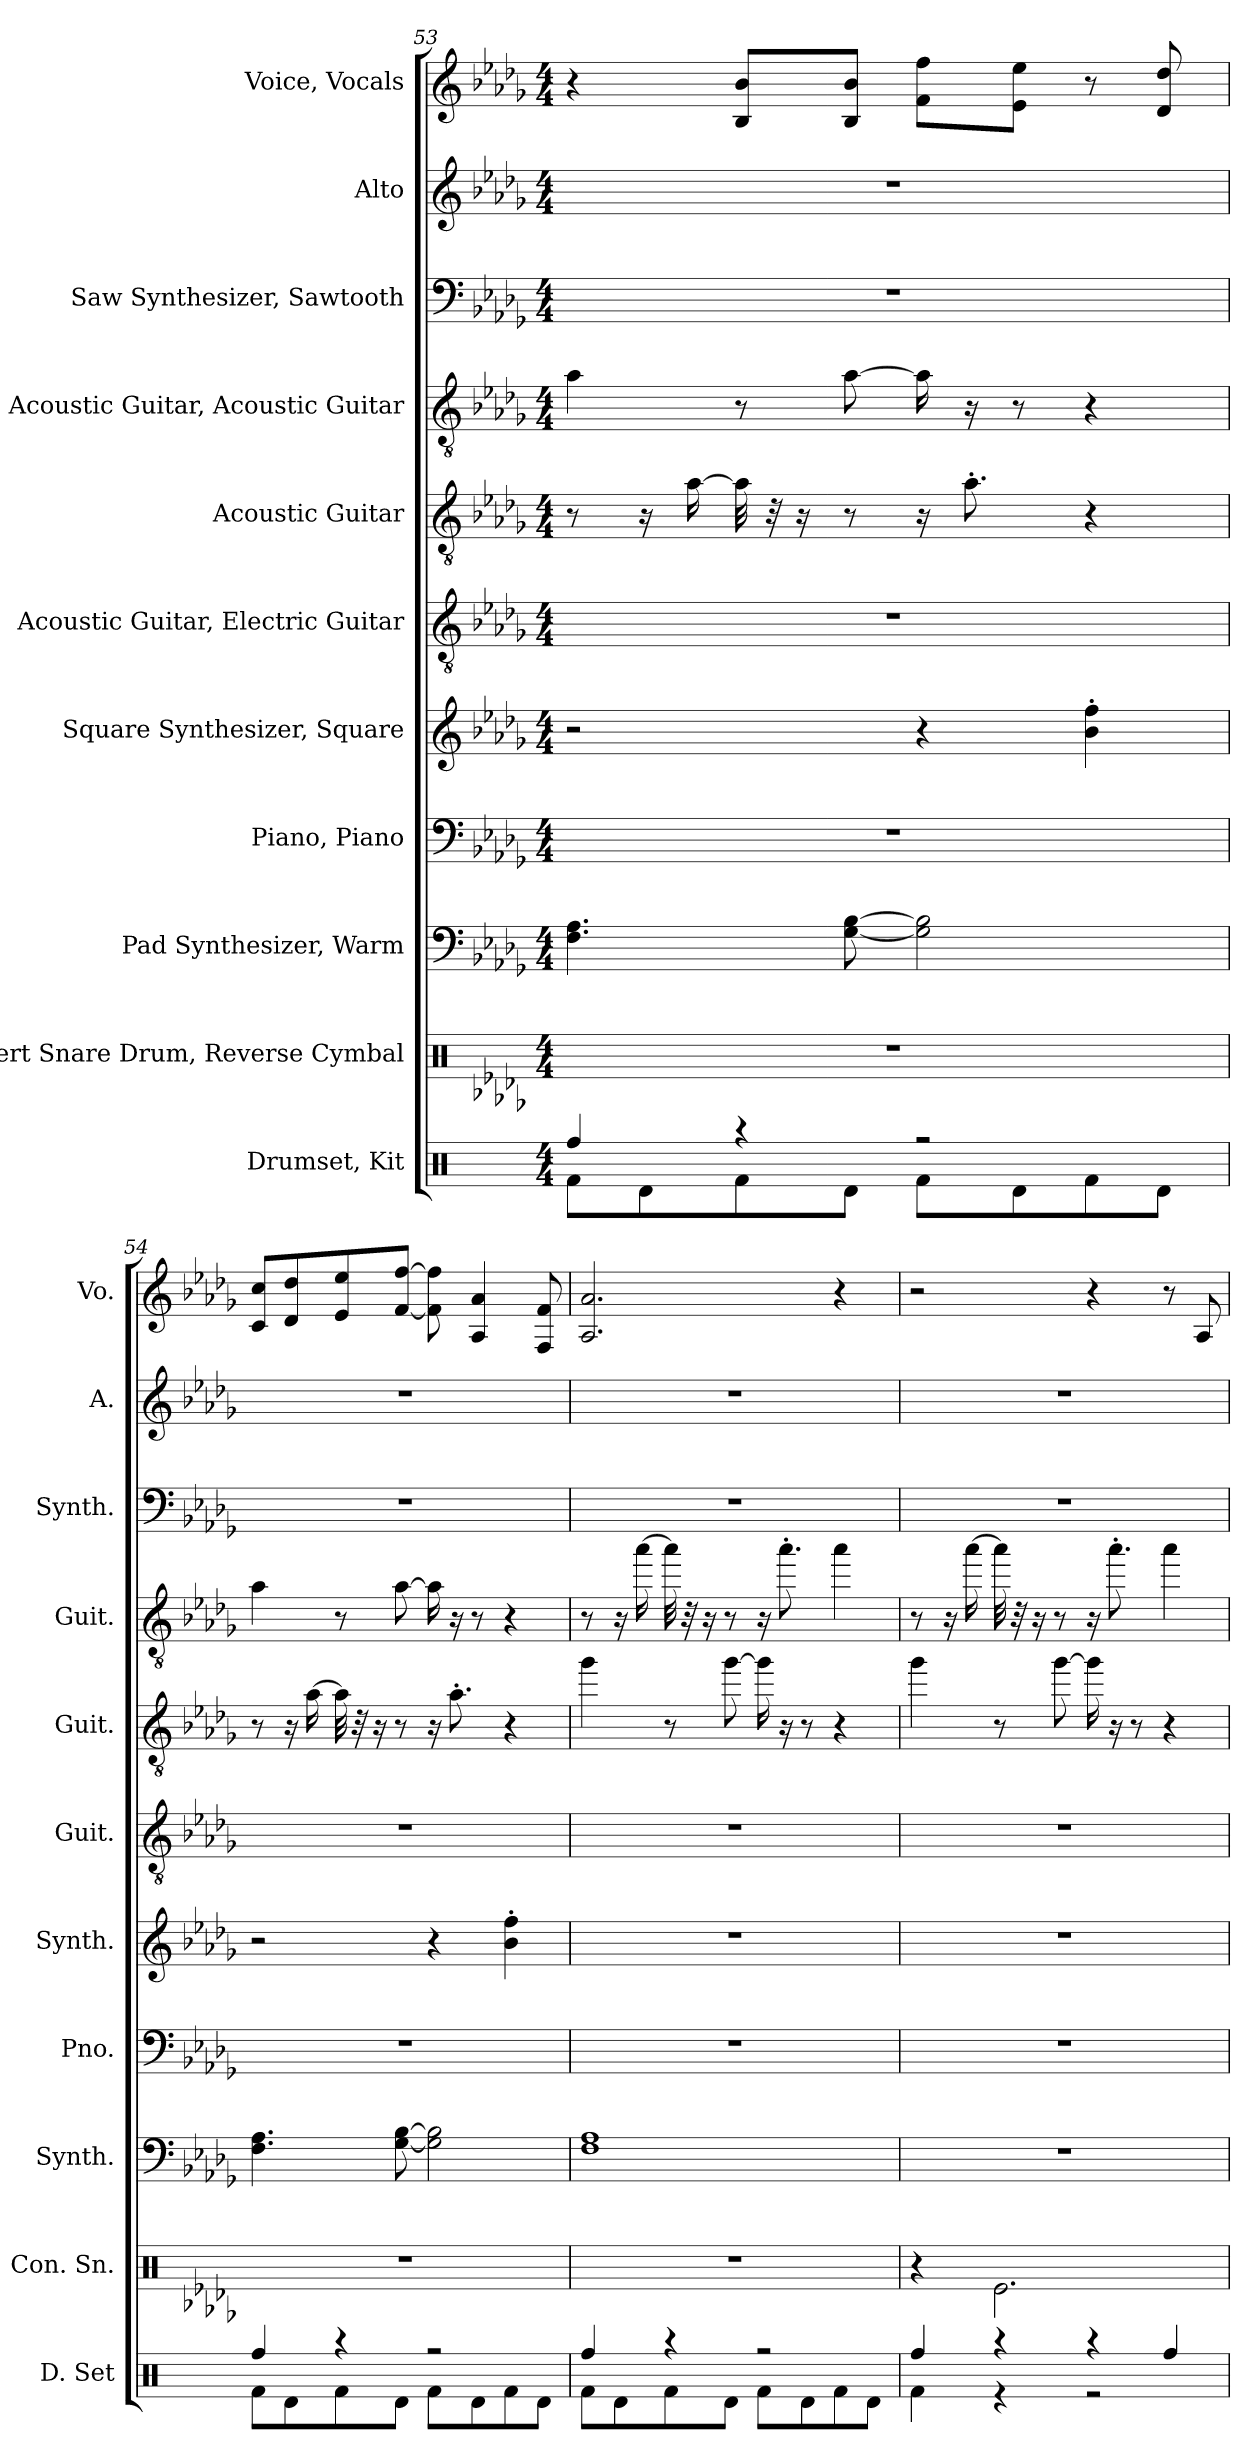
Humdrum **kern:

**kern	**kern	**kern	**kern	**kern	**kern	**kern	**kern	**kern	**kern	**kern
*part11	*part10	*part9	*part8	*part7	*part6	*part5	*part4	*part3	*part2	*part1
*staff11	*staff10	*staff9	*staff8	*staff7	*staff6	*staff5	*staff4	*staff3	*staff2	*staff1
*I"Drumset, Kit	*I"Concert Snare Drum, Reverse Cymbal	*I"Pad Synthesizer, Warm	*I"Piano, Piano	*I"Square Synthesizer, Square	*I"Acoustic Guitar, Electric Guitar	*I"Acoustic Guitar	*I"Acoustic Guitar, Acoustic Guitar	*I"Saw Synthesizer, Sawtooth	*I"Alto	*I"Voice, Vocals
*I'D. Set	*I'Con. Sn.	*I'Synth.	*I'Pno.	*I'Synth.	*I'Guit.	*I'Guit.	*I'Guit.	*I'Synth.	*I'A.	*I'Vo.
*clefX	*clefX	*clefF4	*clefF4	*clefG2	*clefGv2	*clefGv2	*clefGv2	*clefF4	*clefG2	*clefG2
*k[]	*k[b-e-a-d-g-]	*k[b-e-a-d-g-]	*k[b-e-a-d-g-]	*k[b-e-a-d-g-]	*k[b-e-a-d-g-]	*k[b-e-a-d-g-]	*k[b-e-a-d-g-]	*k[b-e-a-d-g-]	*k[b-e-a-d-g-]	*k[b-e-a-d-g-]
*M4/4	*M4/4	*M4/4	*M4/4	*M4/4	*M4/4	*M4/4	*M4/4	*M4/4	*M4/4	*M4/4
=53	=53	=53	=53	=53	=53	=53	=53	=53	=53	=53
*^	*	*	*	*	*	*	*	*	*	*
4Rff/	8Rf\L	1r	4.F\ 4.A-\	1r	2r	1r	8r	4a-\	1r	1r	4r
.	8Rd\	.	.	.	.	.	16r	.	.	.	.
.	.	.	.	.	.	.	[16a-\	.	.	.	.
4r	8Rf\	.	.	.	.	.	32a-\]	8r	.	.	8B-/ 8b-/L
.	.	.	.	.	.	.	32r	.	.	.	.
.	.	.	.	.	.	.	16r	.	.	.	.
.	8Rd\J	.	[8G-\ [8B-\	.	.	.	8r	[8a-\	.	.	8B-/ 8b-/J
2r	8Rf\L	.	2G-\] 2B-\]	.	4r	.	16r	16a-\]	.	.	8f\ 8ff\L
.	.	.	.	.	.	.	8.a-'\	16r	.	.	.
.	8Rd\	.	.	.	.	.	.	8r	.	.	8e-\ 8ee-\J
.	8Rf\	.	.	.	4b-\' 4ff\'	.	4r	4r	.	.	8r
.	8Rd\J	.	.	.	.	.	.	.	.	.	8d-/ 8dd-/
!!LO:PB:g=z
=54	=54	=54	=54	=54	=54	=54	=54	=54	=54	=54	=54
4Rff/	8Rf\L	1r	4.F\ 4.A-\	1r	2r	1r	8r	4a-\	1r	1r	8c/ 8cc/L
.	8Rd\	.	.	.	.	.	16r	.	.	.	8d-/ 8dd-/
.	.	.	.	.	.	.	[16a-\	.	.	.	.
4r	8Rf\	.	.	.	.	.	32a-\]	8r	.	.	8e-/ 8ee-/
.	.	.	.	.	.	.	32r	.	.	.	.
.	.	.	.	.	.	.	16r	.	.	.	.
.	8Rd\J	.	[8G-\ [8B-\	.	.	.	8r	[8a-\	.	.	[8f/ [8ff/J
2r	8Rf\L	.	2G-\] 2B-\]	.	4r	.	16r	16a-\]	.	.	8f\] 8ff\]
.	.	.	.	.	.	.	8.a-'\	16r	.	.	.
.	8Rd\	.	.	.	.	.	.	8r	.	.	4A-/ 4a-/
.	8Rf\	.	.	.	4b-\' 4ff\'	.	4r	4r	.	.	.
.	8Rd\J	.	.	.	.	.	.	.	.	.	8F/ 8f/
=55	=55	=55	=55	=55	=55	=55	=55	=55	=55	=55	=55
4Rff/	8Rf\L	1r	1F 1A-	1r	1r	1r	4gg-\	8r	1r	1r	2.A-/ 2.a-/
.	8Rd\	.	.	.	.	.	.	16r	.	.	.
.	.	.	.	.	.	.	.	[16aa-\	.	.	.
4r	8Rf\	.	.	.	.	.	8r	32aa-\]	.	.	.
.	.	.	.	.	.	.	.	32r	.	.	.
.	.	.	.	.	.	.	.	16r	.	.	.
.	8Rd\J	.	.	.	.	.	[8gg-\	8r	.	.	.
2r	8Rf\L	.	.	.	.	.	16gg-\]	16r	.	.	.
.	.	.	.	.	.	.	16r	8.aa-'\	.	.	.
.	8Rd\	.	.	.	.	.	8r	.	.	.	.
.	8Rf\	.	.	.	.	.	4r	4aa-\	.	.	4r
.	8Rd\J	.	.	.	.	.	.	.	.	.	.
=56	=56	=56	=56	=56	=56	=56	=56	=56	=56	=56	=56
4Rff/	4Rf\	4r	1r	1r	1r	1r	4gg-\	8r	1r	1r	2r
.	.	.	.	.	.	.	.	16r	.	.	.
.	.	.	.	.	.	.	.	[16aa-\	.	.	.
4r	4r	2.Re\	.	.	.	.	8r	32aa-\]	.	.	.
.	.	.	.	.	.	.	.	32r	.	.	.
.	.	.	.	.	.	.	.	16r	.	.	.
.	.	.	.	.	.	.	[8gg-\	8r	.	.	.
4r	2r	.	.	.	.	.	16gg-\]	16r	.	.	4r
.	.	.	.	.	.	.	16r	8.aa-'\	.	.	.
.	.	.	.	.	.	.	8r	.	.	.	.
4Rff/	.	.	.	.	.	.	4r	4aa-\	.	.	8r
.	.	.	.	.	.	.	.	.	.	.	8A-/
*v	*v	*	*	*	*	*	*	*	*	*	*
=	=	=	=	=	=	=	=	=	=	=
*-	*-	*-	*-	*-	*-	*-	*-	*-	*-	*-
